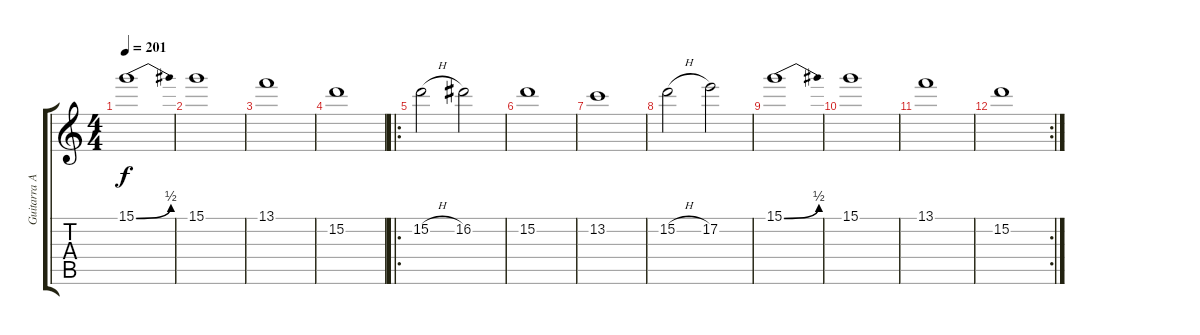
\track ("Guitarra Adicional" "Guitarra A") {instrument electricguitarclean}
\staff {score tabs}
\tuning (E4 B3 G3 D3 A2 E2) {hide}
\ts (4 4)
\tempo 201
\clef g2
\ks c
15.1{be (bend 0 0 60 2)}.1{dy f} |
15.1.1 |
13.1.1 |
15.2.1 |
\ro
15.2{h}.2 16.2.2 |
15.2.1 |
13.2.1 |
15.2{h}.2 17.2.2 |
15.1{be (bend 0 0 60 2)}.1 |
15.1.1 |
13.1.1 |
\rc 2
15.2.1
